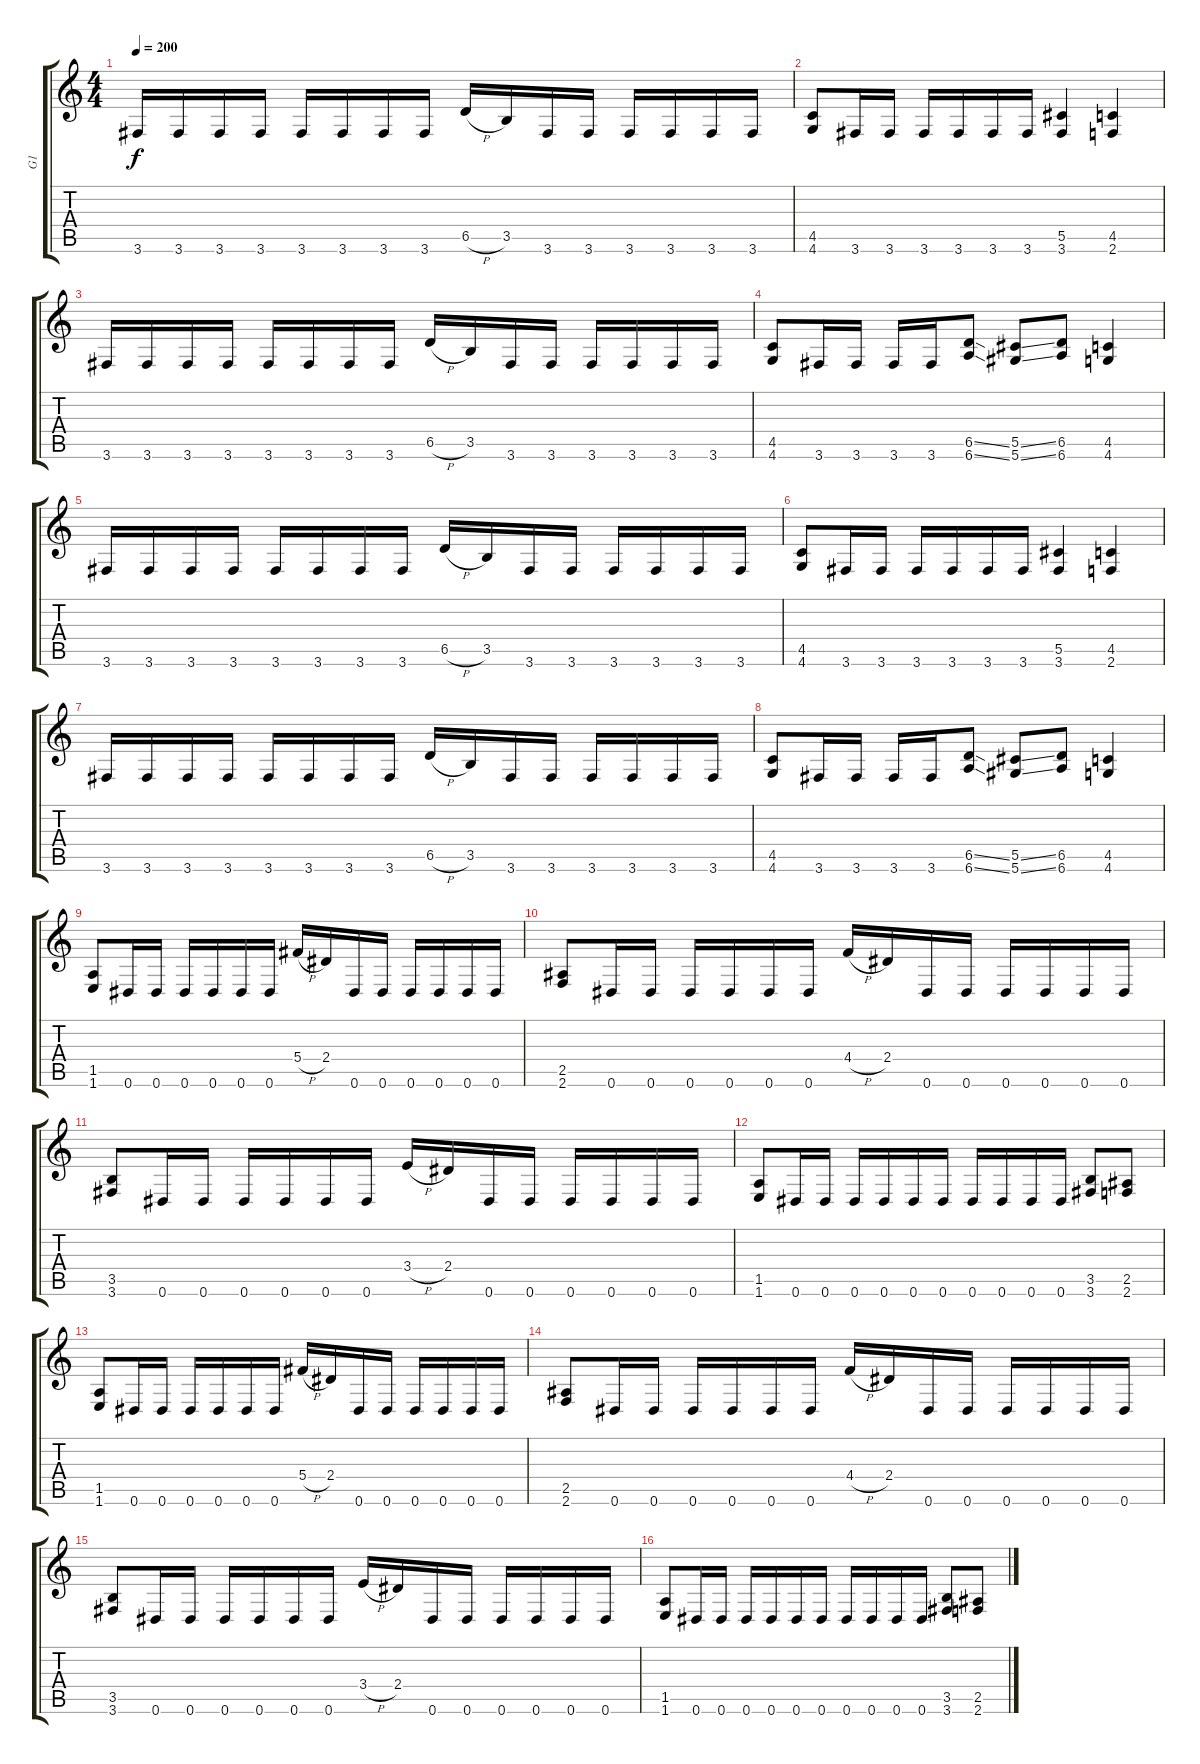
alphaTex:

\track ("G1" "G1") {instrument distortionguitar}
\staff {score tabs}
\tuning (Eb4 Bb3 Gb3 Db3 Ab2 Eb2) {hide}
\ts (4 4)
\tempo 200
\clef g2
\ks c
3.6.16{dy f instrument distortionguitar} 3.6.16 3.6.16 3.6.16 3.6.16 3.6.16 3.6.16 3.6.16 6.5{h}.16 3.5.16 3.6.16 3.6.16 3.6.16 3.6.16 3.6.16 3.6.16 |
(4.5 4.6).8 3.6.16 3.6.16 3.6.16 3.6.16 3.6.16 3.6.16 (5.5 3.6).4 (4.5 2.6).4 |
3.6.16 3.6.16 3.6.16 3.6.16 3.6.16 3.6.16 3.6.16 3.6.16 6.5{h}.16 3.5.16 3.6.16 3.6.16 3.6.16 3.6.16 3.6.16 3.6.16 |
(4.5 4.6).8 3.6.16 3.6.16 3.6.16 3.6.16 (6.5{ss} 6.6{ss}).8 (5.5{ss} 5.6{ss}).8 (6.5 6.6).8 (4.5 4.6).4 |
3.6.16 3.6.16 3.6.16 3.6.16 3.6.16 3.6.16 3.6.16 3.6.16 6.5{h}.16 3.5.16 3.6.16 3.6.16 3.6.16 3.6.16 3.6.16 3.6.16 |
(4.5 4.6).8 3.6.16 3.6.16 3.6.16 3.6.16 3.6.16 3.6.16 (5.5 3.6).4 (4.5 2.6).4 |
3.6.16 3.6.16 3.6.16 3.6.16 3.6.16 3.6.16 3.6.16 3.6.16 6.5{h}.16 3.5.16 3.6.16 3.6.16 3.6.16 3.6.16 3.6.16 3.6.16 |
(4.5 4.6).8 3.6.16 3.6.16 3.6.16 3.6.16 (6.5{ss} 6.6{ss}).8 (5.5{ss} 5.6{ss}).8 (6.5 6.6).8 (4.5 4.6).4 |
(1.5 1.6).8 0.6.16 0.6.16 0.6.16 0.6.16 0.6.16 0.6.16 5.4{h}.16 2.4.16 0.6.16 0.6.16 0.6.16 0.6.16 0.6.16 0.6.16 |
(2.5 2.6).8 0.6.16 0.6.16 0.6.16 0.6.16 0.6.16 0.6.16 4.4{h}.16 2.4.16 0.6.16 0.6.16 0.6.16 0.6.16 0.6.16 0.6.16 |
(3.5 3.6).8 0.6.16 0.6.16 0.6.16 0.6.16 0.6.16 0.6.16 3.4{h}.16 2.4.16 0.6.16 0.6.16 0.6.16 0.6.16 0.6.16 0.6.16 |
(1.5 1.6).8 0.6.16 0.6.16 0.6.16 0.6.16 0.6.16 0.6.16 0.6.16 0.6.16 0.6.16 0.6.16 (3.5 3.6).8 (2.5 2.6).8 |
(1.5 1.6).8 0.6.16 0.6.16 0.6.16 0.6.16 0.6.16 0.6.16 5.4{h}.16 2.4.16 0.6.16 0.6.16 0.6.16 0.6.16 0.6.16 0.6.16 |
(2.5 2.6).8 0.6.16 0.6.16 0.6.16 0.6.16 0.6.16 0.6.16 4.4{h}.16 2.4.16 0.6.16 0.6.16 0.6.16 0.6.16 0.6.16 0.6.16 |
(3.5 3.6).8 0.6.16 0.6.16 0.6.16 0.6.16 0.6.16 0.6.16 3.4{h}.16 2.4.16 0.6.16 0.6.16 0.6.16 0.6.16 0.6.16 0.6.16 |
(1.5 1.6).8 0.6.16 0.6.16 0.6.16 0.6.16 0.6.16 0.6.16 0.6.16 0.6.16 0.6.16 0.6.16 (3.5 3.6).8 (2.5 2.6).8
